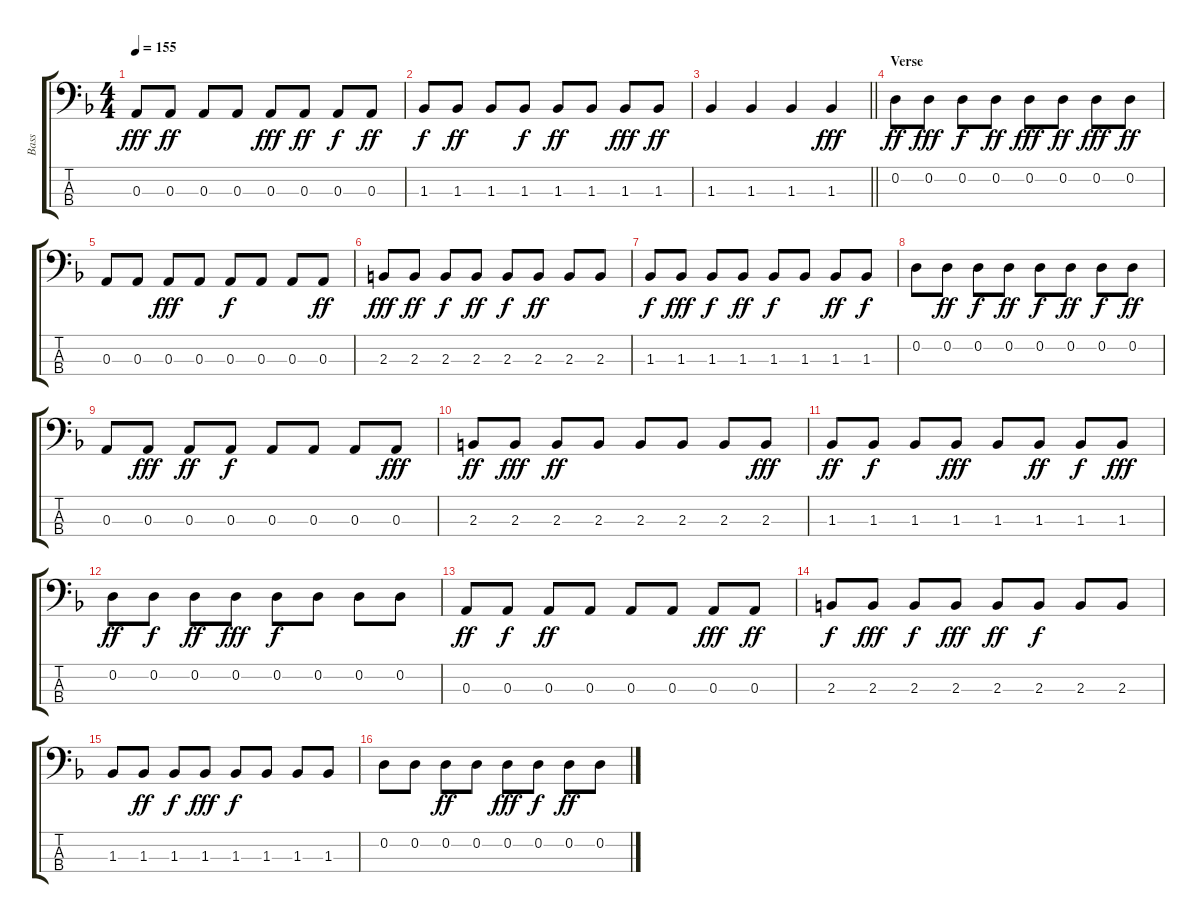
\track ("Bass" "Bass") {instrument electricbassfinger}
\staff {score tabs}
\tuning (G2 D2 A1 E1) {hide}
\ts (4 4)
\tempo 155
\clef f4
\ks f
0.3.8{dy fff} 0.3.8{dy ff} 0.3.8 0.3.8 0.3.8{dy fff} 0.3.8{dy ff} 0.3.8{dy f} 0.3.8{dy ff} |
1.3.8{dy f} 1.3.8{dy ff} 1.3.8 1.3.8{dy f} 1.3.8{dy ff} 1.3.8 1.3.8{dy fff} 1.3.8{dy ff} |
\barLineRight lightlight
1.3.4 1.3.4 1.3.4 1.3.4{dy fff} |
\section ("" "Verse")
0.2.8{dy ff} 0.2.8{dy fff} 0.2.8{dy f} 0.2.8{dy ff} 0.2.8{dy fff} 0.2.8{dy ff} 0.2.8{dy fff} 0.2.8{dy ff} |
0.3.8 0.3.8 0.3.8{dy fff} 0.3.8 0.3.8{dy f} 0.3.8 0.3.8 0.3.8{dy ff} |
2.3.8{dy fff} 2.3.8{dy ff} 2.3.8{dy f} 2.3.8{dy ff} 2.3.8{dy f} 2.3.8{dy ff} 2.3.8 2.3.8 |
1.3.8{dy f} 1.3.8{dy fff} 1.3.8{dy f} 1.3.8{dy ff} 1.3.8{dy f} 1.3.8 1.3.8{dy ff} 1.3.8{dy f} |
0.2.8 0.2.8{dy ff} 0.2.8{dy f} 0.2.8{dy ff} 0.2.8{dy f} 0.2.8{dy ff} 0.2.8{dy f} 0.2.8{dy ff} |
0.3.8 0.3.8{dy fff} 0.3.8{dy ff} 0.3.8{dy f} 0.3.8 0.3.8 0.3.8 0.3.8{dy fff} |
2.3.8{dy ff} 2.3.8{dy fff} 2.3.8{dy ff} 2.3.8 2.3.8 2.3.8 2.3.8 2.3.8{dy fff} |
1.3.8{dy ff} 1.3.8{dy f} 1.3.8 1.3.8{dy fff} 1.3.8 1.3.8{dy ff} 1.3.8{dy f} 1.3.8{dy fff} |
0.2.8{dy ff} 0.2.8{dy f} 0.2.8{dy ff} 0.2.8{dy fff} 0.2.8{dy f} 0.2.8 0.2.8 0.2.8 |
0.3.8{dy ff} 0.3.8{dy f} 0.3.8{dy ff} 0.3.8 0.3.8 0.3.8 0.3.8{dy fff} 0.3.8{dy ff} |
2.3.8{dy f} 2.3.8{dy fff} 2.3.8{dy f} 2.3.8{dy fff} 2.3.8{dy ff} 2.3.8{dy f} 2.3.8 2.3.8 |
1.3.8 1.3.8{dy ff} 1.3.8{dy f} 1.3.8{dy fff} 1.3.8{dy f} 1.3.8 1.3.8 1.3.8 |
0.2.8 0.2.8 0.2.8{dy ff} 0.2.8 0.2.8{dy fff} 0.2.8{dy f} 0.2.8{dy ff} 0.2.8
